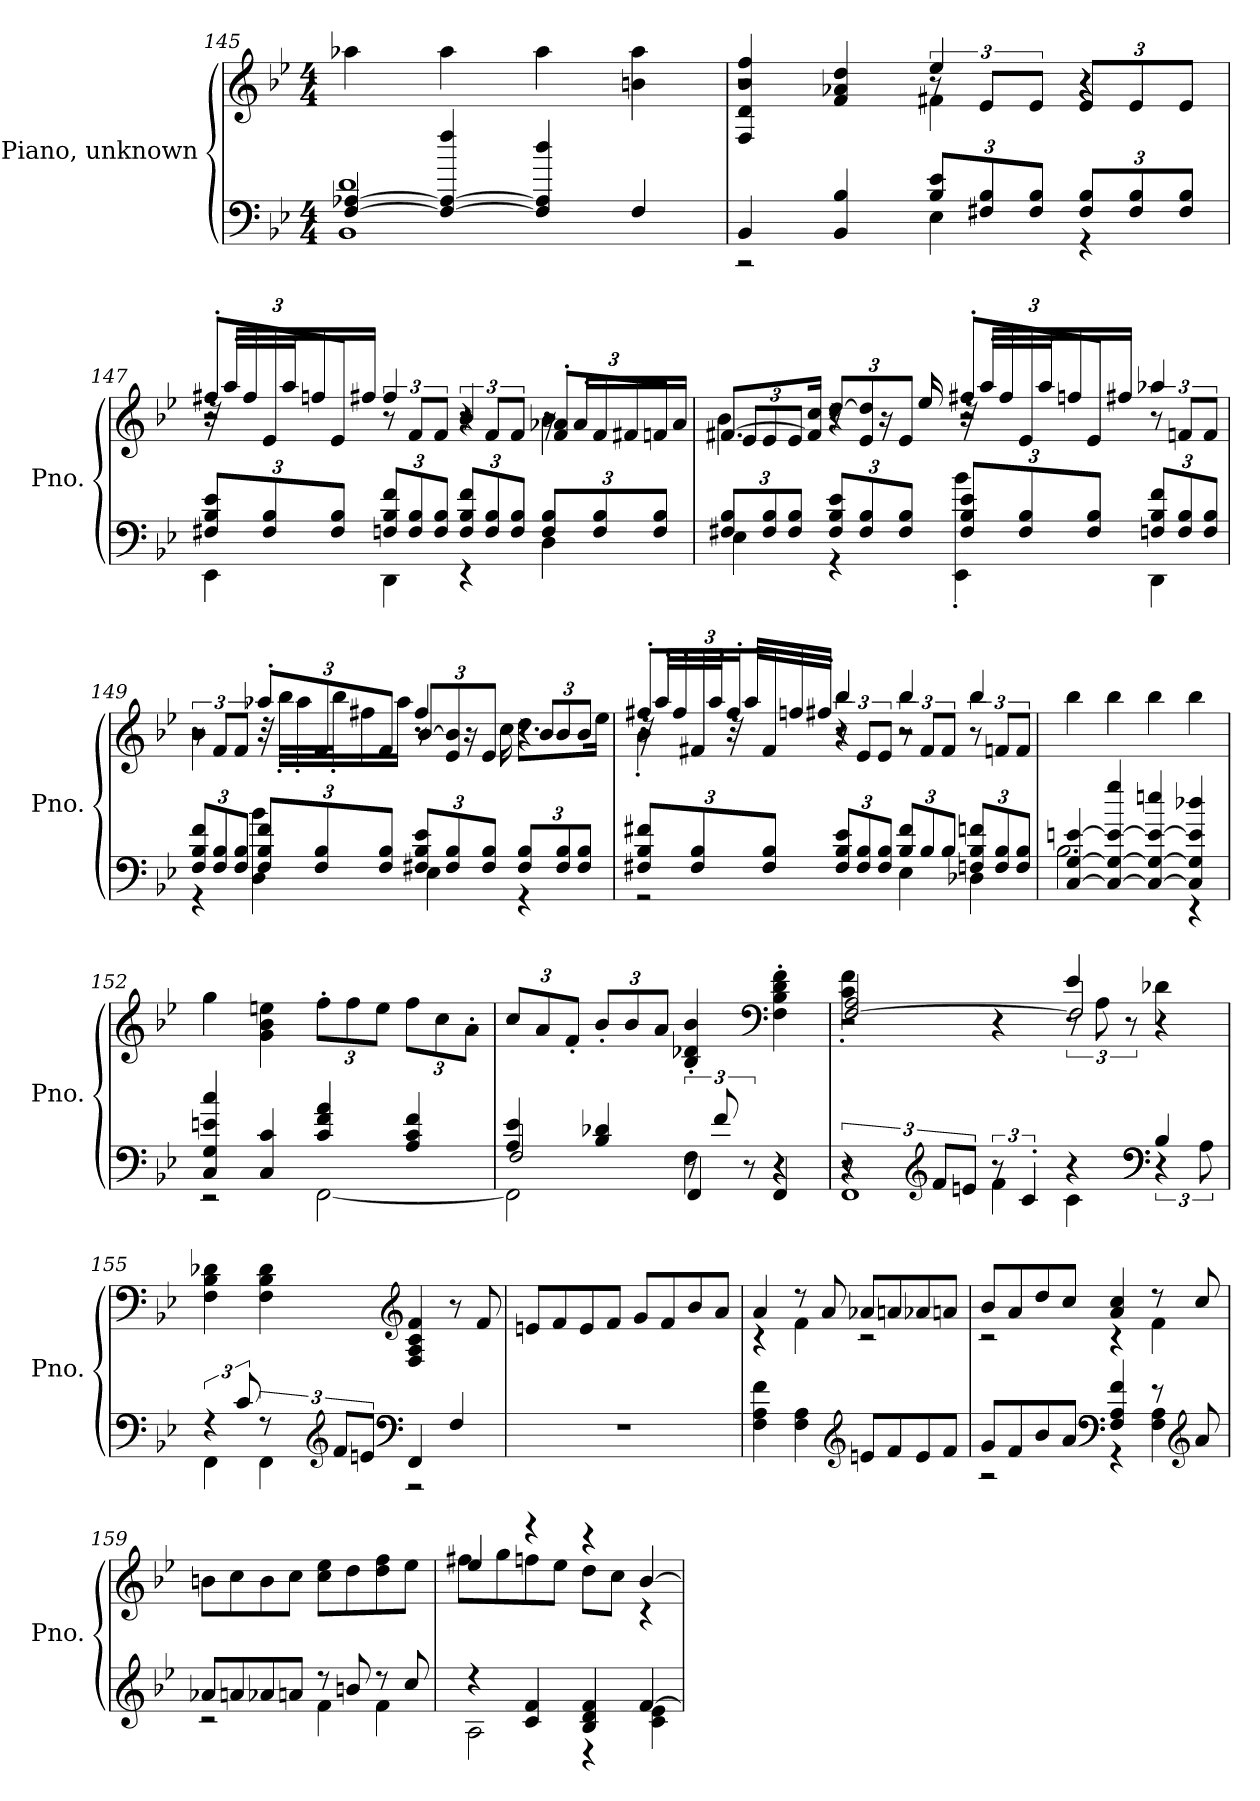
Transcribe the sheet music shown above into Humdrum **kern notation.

**kern	**kern
*part1	*part1
*staff2	*staff1
*I"Piano, unknown	*
*I'Pno.	*
*clefF4	*clefG2
*k[b-e-]	*k[b-e-]
*M4/4	*M4/4
=145	=145
*^	*
[4F/ [4A-X/	1BB- 1d	4aa-X\
4F/_ 4A-/_ 4ff/	.	4aa-\
4F/] 4A-/] 4dd/	.	4aa-\
4F/	.	4bn\ 4aa-\
=146	=146	=146
*	*	*^
*	*	*	*^
4BB-/	2r	2r	2r	4F/ 4d/ 4b-/ 4ff/
4BB-/ 4B-/	.	.	.	4f/ 4a-X/ 4dd/
*Xbrackettup	*	*	*	*
12B-/ 12e-/L	4E-\	4ee-/	4f#X\	12r
12F#X/ 12B-/	.	.	.	12e-/L
12F#/ 12B-/J	.	.	.	12e-/J
*	*	*	*	*Xbrackettup
12F#/ 12B-/L	4r	4r	4r	12e-/L
12F#/ 12B-/	.	.	.	12e-/
12F#/ 12B-/J	.	.	.	12e-/J
!!LO:LB:g=z	!!	!!
=147	=147	=147	=147	=147
12F#X/ 12B-/ 12e-/L	4EE-\	32r	2r	12ff#X'/L
.	.	32aa'/LLL	.	.
.	.	32ff#'/	.	.
12F#/ 12B-/	.	.	.	12e-/
.	.	32aa'/J	.	.
.	.	16ffn/	.	.
12F#/ 12B-/J	.	.	.	12e-/J
.	.	16ff#X/JJ	.	.
*	*	*	*	*brackettup
12Fn/ 12B-/ 12f/L	4DD\	4ff#/	.	12r
12F/ 12B-/	.	.	.	12f/L
12F/ 12B-/J	.	.	.	12f/J
12F/ 12B-/ 12f/L	4r	4b-/	4r	12r
12F/ 12B-/	.	.	.	12f/L
12F/ 12B-/J	.	.	.	12f/J
*	*	*	*	*Xbrackettup
12F/ 12B-/L	4D\	16r	4b-\	12f/' 12a-X/'L
.	.	16a-'/LL	.	.
12F/ 12B-/	.	.	.	12f/
.	.	16f#X/	.	.
12F/ 12B-/J	.	.	.	12fn/J
.	.	16a-/JJ	.	.
!!LO:LB:g=z	!!	!!
=148	=148	=148	=148	=148
12F#X/ 12B-/L	4E-\	[8.f#X/L	4b-\	12e-/L
12F#/ 12B-/	.	.	.	12e-/
12F#/ 12B-/J	.	.	.	12e-/J
.	.	16f#/] 16cc/Jk	.	.
12F#/ 12B-/ 12e-/L	4r	8r	4r	[12dd/L
12F#/ 12B-/	.	.	.	12e-/ 12dd/]
.	.	16r	.	.
12F#/ 12B-/J	.	.	.	12e-/J
.	.	16ee-/	.	.
12F#/ 12B-/ 12e-/L	4EE-\' 4b-\'	32r	2r	12ff#X'/L
.	.	32aa'/LLL	.	.
.	.	32ff#'/	.	.
12F#/ 12B-/	.	.	.	12e-/
.	.	32aa'/J	.	.
.	.	16ffn/	.	.
12F#/ 12B-/J	.	.	.	12e-/J
.	.	16ff#X/JJ	.	.
*	*	*	*	*brackettup
12Fn/ 12B-/ 12f/L	4DD\	4aa-X/	.	12r
12F/ 12B-/	.	.	.	12fn/L
12F/ 12B-/J	.	.	.	12f/J
!!LO:LB:g=z	!!	!!
=149	=149	=149	=149	=149
12F/ 12B-/ 12f/L	4r	2r	4b-\	12r
12F/ 12B-/	.	.	.	12f/L
12F/ 12B-/J	.	.	.	12f/J
*	*	*	*	*Xbrackettup
12F/ 12B-/ 12f/L	4D\ 4b-\	.	32r	12aa-X'/L
.	.	.	32bb-'\LLL	.
.	.	.	32aa-'\	.
12F/ 12B-/	.	.	.	12f/
.	.	.	32bb-'\J	.
.	.	.	16ff#X\	.
12F/ 12B-/J	.	.	.	12f/J
.	.	.	16aa-\JJ	.
12F#X/ 12B-/ 12e-/L	4E-\	4ff#/	8r	[12b-/L
12F#/ 12B-/	.	.	.	12e-/ 12b-/]
.	.	.	16r	.
12F#/ 12B-/J	.	.	.	12e-/J
.	.	.	16cc\	.
12F#/ 12B-/L	4r	4r	8.dd\L	12b-/L
12F#/ 12B-/	.	.	.	12b-/
12F#/ 12B-/J	.	.	.	12b-/J
.	.	.	16ee-\Jk	.
!!LO:LB:g=z	!!	!!
=150	=150	=150	=150	=150
12F#X/ 12B-/ 12f#X/L	2r	32r	4b-'\	12ff#X'/L
.	.	32aa'/LLL	.	.
.	.	32ff#'/	.	.
12F#/ 12B-/	.	.	.	24f#X/L
.	.	32aa'/JJJ	.	.
.	.	32r	.	24ff#'/J
.	.	32aa'/LLL	.	.
12F#/ 12B-/J	.	.	.	12f#/J
.	.	32ffn'/	.	.
.	.	32ff#X'/JJJ	.	.
*	*	*	*	*brackettup
12F#/ 12B-/ 12e-/L	.	4bb-/	4r	12r
12F#/ 12B-/	.	.	.	12e-/L
12F#/ 12B-/J	.	.	.	12e-/J
12B-/ 12f#/L	4E-\	4bb-/	2r	12r
12B-/	.	.	.	12f#/L
12B-/J	.	.	.	12f#/J
12Fn/ 12B-/ 12fn/L	4D-X\	4bb-/	.	12r
12F/ 12B-/	.	.	.	12fn/L
12F/ 12B-/J	.	.	.	12f/J
*	*	*v	*v	*v
=151	=151	=151
[4C/ [4G/ [4en/	2.B-\	4bb-\
4C/_ 4G/_ 4e/_ 4gg/	.	4bb-\
4C/_ 4G/_ 4e/_ 4een/	.	4bb-\
4C/] 4G/] 4e/] 4dd-X/	4r	4bb-\
=152	=152	=152
4C/ 4G/ 4en/ 4cc/	2r	4gg\
4C/ 4c/	.	4g\ 4b-\ 4een\
*	*	*Xbrackettup
4c/ 4f/ 4a/	[2FF\	12ff'\L
.	.	12ff\
.	.	12ee\J
4A/ 4c/ 4f/	.	12ff\L
.	.	12cc\
.	.	12a'\J
!!LO:LB:g=z
=153	=153	=153
*	*^	*
4A/ 4e-/	2FF\]	2F/	12cc/L
.	.	.	12a/
.	.	.	12f'/J
4B-/ 4d-X/	.	.	12b-'/L
.	.	.	12b-/
.	.	.	12a/J
*brackettup	*	*	*
12r	4F\	4FF/	4B-/' 4d-X/' 4b-/'
12f/	.	.	.
12r	.	.	.
*	*	*	*clefF4
4FF/	4r	4r	4F\' 4B-\' 4d-\' 4f\'
=154	=154	=154	=154
*	*	*	*^
*	*	*	*	*^
12r	4r	1FF	2r	4c\' 4f\'	[2F/ 2A/
*clefG2	*	*	*	*	*
12f/L	.	.	.	.	.
12en/J	.	.	.	.	.
12r	4f\	.	.	4r	.
6c'/	.	.	.	.	.
*	*	*	*	*brackettup	*
4r	4c\	.	4e-/	12r	2F/]
.	.	.	.	12A\	.
.	.	.	.	12r	.
*clefF4	*	*	*	*	*
4B-/	6r	.	4r	4d-X\	.
.	12A\	.	.	.	.
*	*v	*v	*	*	*
*	*	*v	*v	*v
=155	=155	=155
6r	4FF\	4F\ 4B-\ 4d-X\
12c/	.	.
12r	4FF\	4F\ 4B-\ 4d-\
*clefG2	*	*
12f/L	.	.
12en/J	.	.
*clefF4	*	*clefG2
4FF/	2r	4F/ 4A/ 4c/ 4f/
4F/	.	8r
.	.	8f/
*v	*v	*
!!LO:PB:g=z
=156	=156
1r	8en/L
.	8f/
.	8e/
.	8f/J
.	8g/L
.	8f/
.	8b-/
.	8a/J
=157	=157
*	*^
4F\ 4A\ 4f\	4a/	4r
4F\ 4A\	8r	4f\
.	8a/	.
*clefG2	*	*
8en/L	8a-X/L	2r
8f/	8an/	.
8e/	8a-X/	.
8f/J	8an/J	.
=158	=158	=158
*^	*	*
8g/L	2r	8b-/L	2r
8f/	.	8a/	.
8b-/	.	8dd/	.
8a/J	.	8cc/J	.
*clefF4	*	*	*
4F/ 4A/ 4f/	4r	4a/ 4cc/	4r
8r	4F\ 4A\	8r	4f\
*clefG2	*	*	*
8a/	.	8cc/	.
*	*	*v	*v
=159	=159	=159
8a-X/L	2r	8bn\L
8an/	.	8cc\
8a-X/	.	8b\
8an/J	.	8cc\J
8r	4f\	8cc\ 8ee-\L
8bn/	.	8dd\
8r	4f\	8dd\ 8ff\
8cc/	.	8ee-\J
!!LO:LB:g=z
=160	=160	=160
*	*	*^
4r	2A\	4ee-/	8ff#X\L
.	.	.	8gg\
4c/ 4f/	.	4r	8ffn\
.	.	.	8ee-\J
4B-/ 4d/ 4f/	4r	4r	8dd\L
.	.	.	8cc\J
[4f/	4c\ 4e-\	[4b-/	4r
*v	*v	*	*
*	*v	*v
=	=
*-	*-
